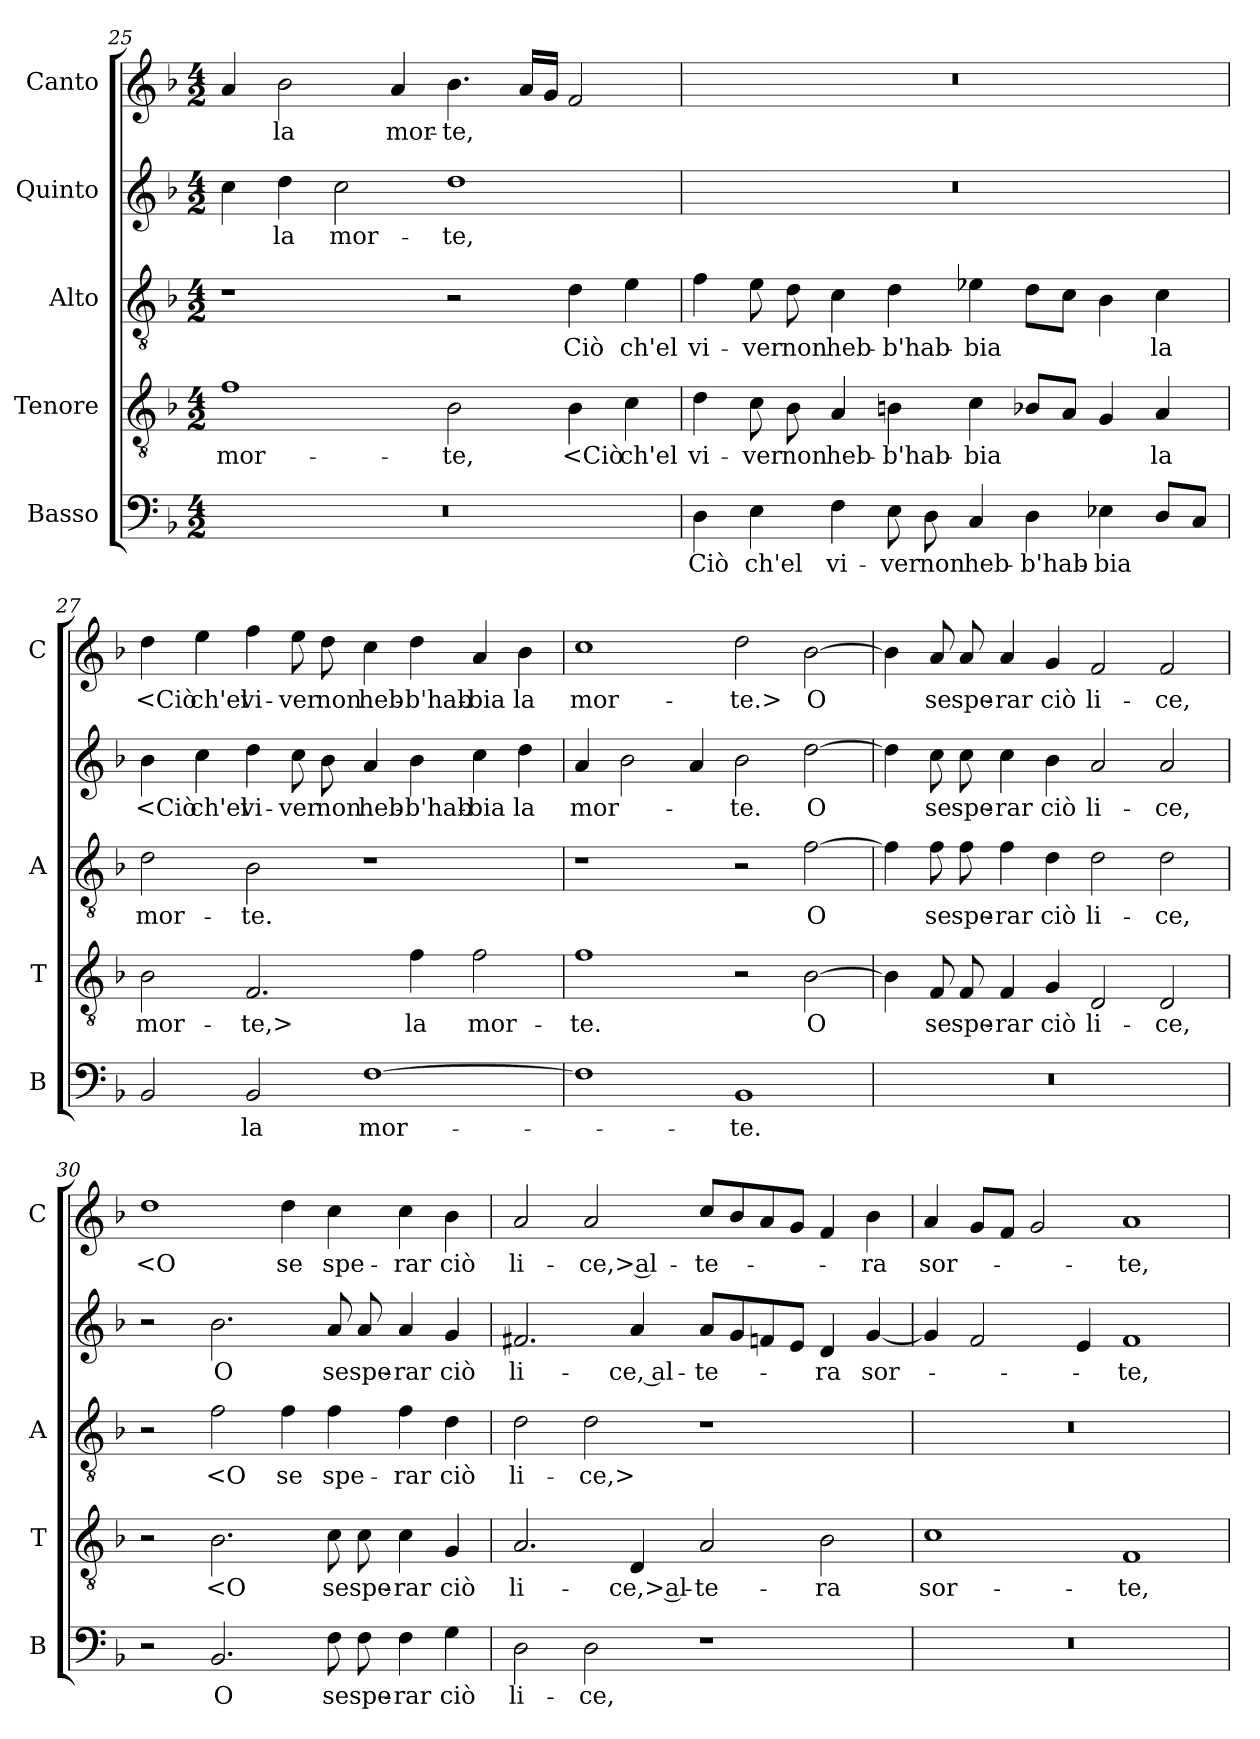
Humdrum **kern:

**kern	**text	**kern	**text	**kern	**text	**kern	**text	**kern	**text
*part5	*part5	*part4	*part4	*part3	*part3	*part2	*part2	*part1	*part1
*staff5	*staff5	*staff4	*staff4	*staff3	*staff3	*staff2	*staff2	*staff1	*staff1
*I"Basso	*	*I"Tenore	*	*I"Alto	*	*I"Quinto	*	*I"Canto	*
*I'B	*	*I'T	*	*I'A	*	*	*	*I'C	*
*clefF4	*	*clefGv2	*	*clefGv2	*	*clefG2	*	*clefG2	*
*k[b-]	*	*k[b-]	*	*k[b-]	*	*k[b-]	*	*k[b-]	*
*F:	*	*F:	*	*F:	*	*F:	*	*F:	*
*M4/2	*	*M4/2	*	*M4/2	*	*M4/2	*	*M4/2	*
=25	=25	=25	=25	=25	=25	=25	=25	=25	=25
0r	.	1f	mor-	1r	.	4cc	.	4a	.
.	.	.	.	.	.	4dd	la	2b-	la
.	.	.	.	.	.	2cc	mor-	.	.
.	.	.	.	.	.	.	.	4a	mor-
.	.	2B-	-te,	2r	.	1dd	-te,	4.b-	-te,
.	.	.	.	.	.	.	.	16aLL	.
.	.	.	.	.	.	.	.	16gJJ	.
.	.	4B-	<Ciò	4d	Ciò	.	.	2f	.
.	.	4c	ch'el	4e	ch'el	.	.	.	.
=26	=26	=26	=26	=26	=26	=26	=26	=26	=26
4D	Ciò	4d	vi-	4f	vi-	0r	.	0r	.
4E	ch'el	8c	-ver	8e	-ver	.	.	.	.
.	.	8B-	non	8d	non	.	.	.	.
4F	vi-	4A	heb-	4c	heb-	.	.	.	.
8E	-ver	4Bn	-b'hab-	4d	-b'hab-	.	.	.	.
8D	non	.	.	.	.	.	.	.	.
4C	heb-	4c	-bia	4e-X	-bia	.	.	.	.
4D	-b'hab-	8B-XL	.	8dL	.	.	.	.	.
.	.	8AJ	.	8cJ	.	.	.	.	.
4E-X	-bia	4G	.	4B-	.	.	.	.	.
8DL	.	4A	la	4c	la	.	.	.	.
8CJ	.	.	.	.	.	.	.	.	.
=27	=27	=27	=27	=27	=27	=27	=27	=27	=27
2BB-	.	2B-	mor-	2d	mor-	4b-	<Ciò	4dd	<Ciò
.	.	.	.	.	.	4cc	ch'el	4ee	ch'el
2BB-	la	2.F	-te,>	2B-	-te.	4dd	vi-	4ff	vi-
.	.	.	.	.	.	8cc	-ver	8ee	-ver
.	.	.	.	.	.	8b-	non	8dd	non
[1F	mor-	.	.	1r	.	4a	heb-	4cc	heb-
.	.	4f	la	.	.	4b-	-b'hab-	4dd	-b'hab-
.	.	2f	mor-	.	.	4cc	-bia	4a	-bia
.	.	.	.	.	.	4dd	la	4b-	la
=28	=28	=28	=28	=28	=28	=28	=28	=28	=28
1F]	.	1f	-te.	1r	.	4a	mor-	1cc	mor-
.	.	.	.	.	.	2b-	.	.	.
.	.	.	.	.	.	4a	.	.	.
1BB-	-te.	2r	.	2r	.	2b-	-te.	2dd	-te.>
.	.	[2B-	O	[2f	O	[2dd	O	[2b-	O
=29	=29	=29	=29	=29	=29	=29	=29	=29	=29
0r	.	4B-]	.	4f]	.	4dd]	.	4b-]	.
.	.	8F	se	8f	se	8cc	se	8a	se
.	.	8F	spe-	8f	spe-	8cc	spe-	8a	spe-
.	.	4F	-rar	4f	-rar	4cc	-rar	4a	-rar
.	.	4G	ciò	4d	ciò	4b-	ciò	4g	ciò
.	.	2D	li-	2d	li-	2a	li-	2f	li-
.	.	2D	-ce,	2d	-ce,	2a	-ce,	2f	-ce,
=30	=30	=30	=30	=30	=30	=30	=30	=30	=30
2r	.	2r	.	2r	.	2r	.	1dd	<O
2.BB-	O	2.B-	<O	2f	<O	2.b-	O	.	.
.	.	.	.	4f	se	.	.	4dd	se
8F	se	8c	se	4f	spe-	8a	se	4cc	spe-
8F	spe-	8c	spe-	.	.	8a	spe-	.	.
4F	-rar	4c	-rar	4f	-rar	4a	-rar	4cc	-rar
4G	ciò	4G	ciò	4d	ciò	4g	ciò	4b-	ciò
=31	=31	=31	=31	=31	=31	=31	=31	=31	=31
2D	li-	2.A	li-	2d	li-	2.f#X	li-	2a	li-
2D	-ce,	.	.	2d	-ce,>	.	.	2a	-ce,> al-
.	.	4D	-ce,> al-	.	.	4a	-ce, al-	.	.
1r	.	2A	-te-	1r	.	8aL	-te-	8ccL	-te-
.	.	.	.	.	.	8g	.	8b-	.
.	.	.	.	.	.	8fn	.	8a	.
.	.	.	.	.	.	8eJ	.	8gJ	.
.	.	2B-	-ra	.	.	4d	-ra	4f	.
.	.	.	.	.	.	[4g	sor-	4b-	-ra
=32	=32	=32	=32	=32	=32	=32	=32	=32	=32
0r	.	1c	sor-	0r	.	4g]	.	4a	sor-
.	.	.	.	.	.	2f	.	8gL	.
.	.	.	.	.	.	.	.	8fJ	.
.	.	.	.	.	.	.	.	2g	.
.	.	.	.	.	.	4e	.	.	.
.	.	1F	-te,	.	.	1f	-te,	1a	-te,
=	=	=	=	=	=	=	=	=	=
*-	*-	*-	*-	*-	*-	*-	*-	*-	*-
